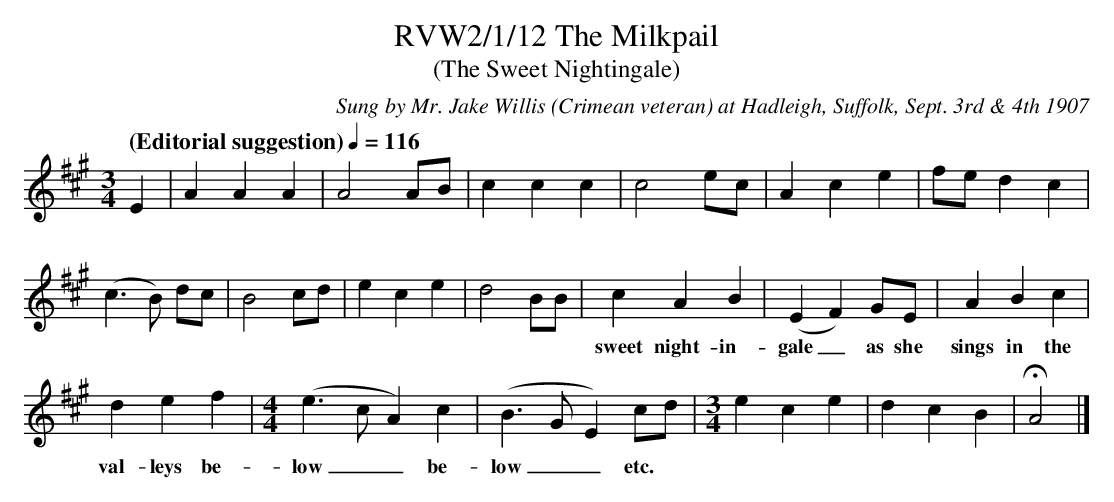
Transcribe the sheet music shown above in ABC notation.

X:1
T:RVW2/1/12 The Milkpail
T:(The Sweet Nightingale)
C:Sung by Mr. Jake Willis (Crimean veteran) at Hadleigh, Suffolk, Sept. 3rd & 4th 1907
L:1/4
M:3/4
Q:"(Editorial suggestion)"1/4=116
K:A
E | A A A | A2 A/B/ | c c c | c2 e/c/ | A c e | f/e/ d c |
(c3/2 B/) d/c/ | B2 c/d/ | e c e | d2 B/B/ | c A B | (E F) G/E/ | A B c |
w: ||||sweet night-in-gale_ as she sings in the
 d e f |[M:4/4] (e3/2 c/ A) c | (B3/2 G/ E) c/d/ |[M:3/4] e c e | d c B | HA2 |]
w:val-leys be-low__ be-low__ etc.
